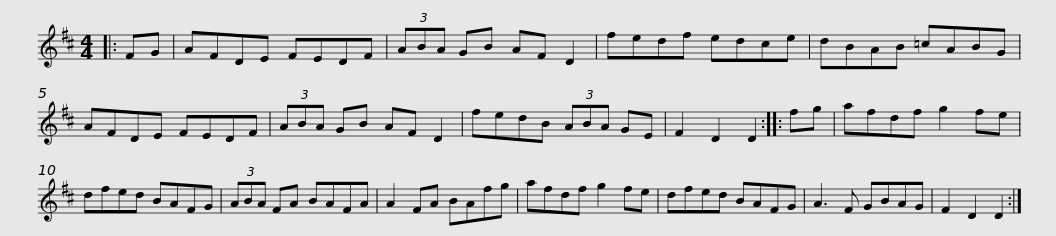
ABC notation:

X:1
L:1/8
M:4/4
I:linebreak $
K:D
V:1 treble
V:1
|: FG | AFDE FEDF | (3ABA GB AF D2 | fedf edce | dBAB =cABG | %5
 AFDE FEDF |$ (3ABA GB AF D2 | fedB (3ABA GE | F2 D2 D2 :: fg | %10
 afdf g2 fe | dfed BAFG |$ (3ABA FA BAFA | A2 FA BAfg | afdf g2 fe | %15
 dfed BAFG | A3 F GBAG | F2 D2 D2 :| %18
